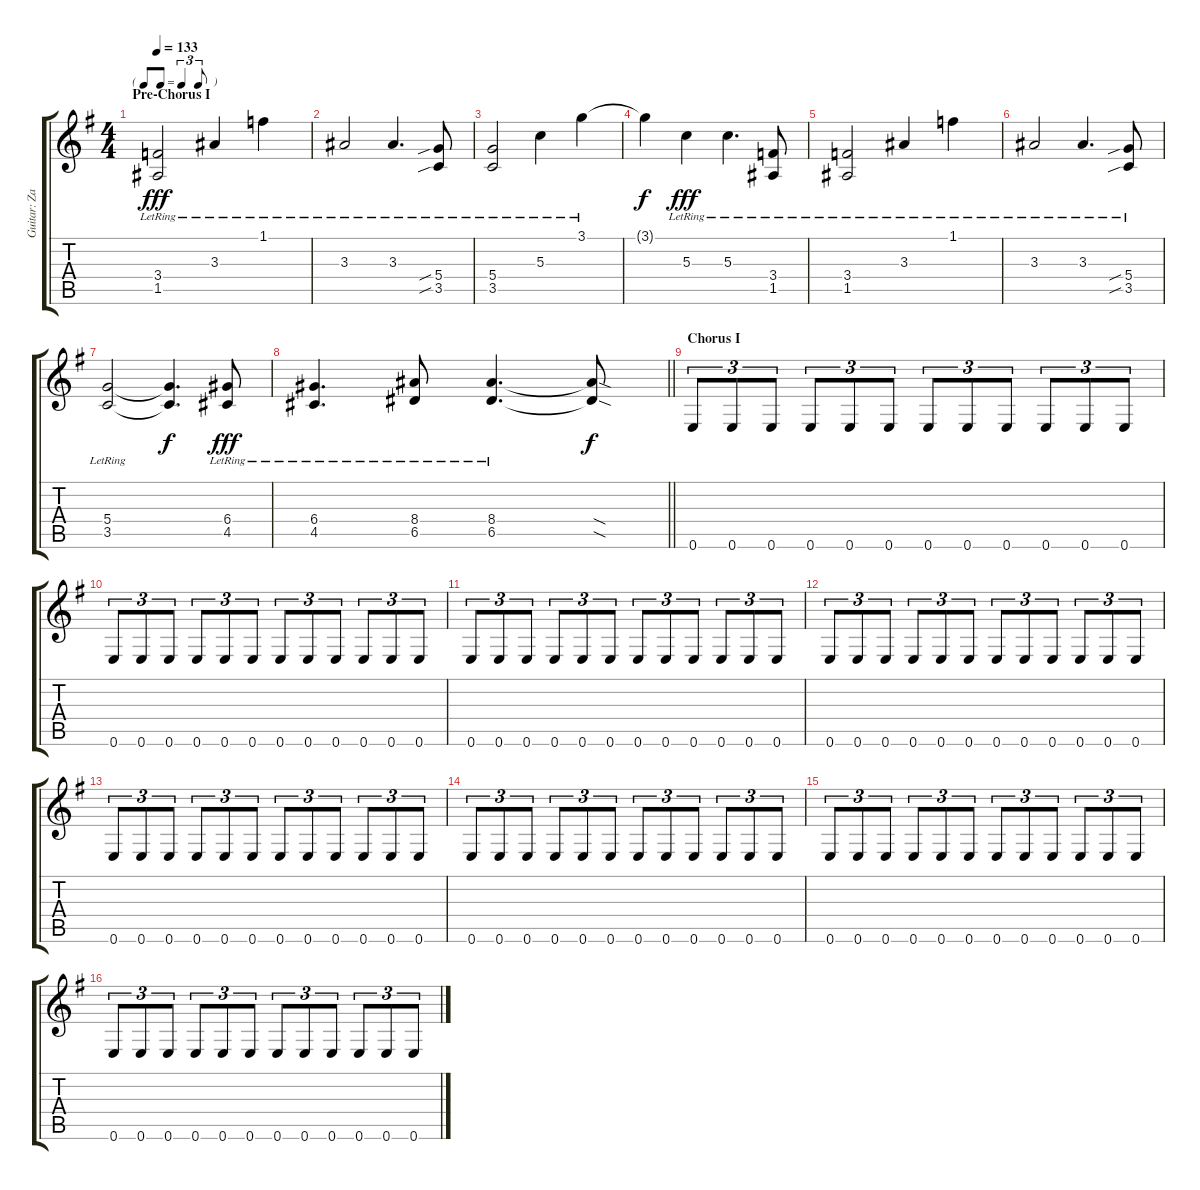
\track ("Guitar: Zakk" "Guitar: Za") {instrument electricguitarclean}
\staff {score tabs}
\tuning (E4 B3 G3 D3 A2 E2) {hide}
\ts (4 4)
\tf triplet8th
\section ("" "Pre-Chorus I")
\tempo 133
\clef g2
\ks g
(3.4{lr} 1.5{lr}).2{dy fff} 3.3{lr}.4 1.1{lr}.4 |
3.3{lr}.2 3.3{lr}.4{d} (5.4{sib lr} 3.5{sib lr}).8 |
(5.4{lr} 3.5{lr}).2 5.3{lr}.4 3.1{lr}.4 |
3.1{t}.4{dy f} 5.3{lr}.4{dy fff} 5.3{lr}.4{d} (3.4{lr} 1.5{lr}).8 |
(3.4{lr} 1.5{lr}).2 3.3{lr}.4 1.1{lr}.4 |
3.3{lr}.2 3.3{lr}.4{d} (5.4{sib lr} 3.5{sib lr}).8 |
(5.4{lr} 3.5{lr}).2 (5.4{t} 3.5{t}).4{d dy f} (6.4{lr} 4.5{lr}).8{dy fff} |
\barLineRight lightlight
(6.4{lr} 4.5{lr}).4{d} (8.4{lr} 6.5{lr}).8 (8.4{lr} 6.5{lr}).4{d} (8.4{sod t} 6.5{sod t}).8{dy f} |
\section ("" "Chorus I")
0.6.8{tu (3 2)} 0.6.8{tu (3 2)} 0.6.8{tu (3 2)} 0.6.8{tu (3 2)} 0.6.8{tu (3 2)} 0.6.8{tu (3 2)} 0.6.8{tu (3 2)} 0.6.8{tu (3 2)} 0.6.8{tu (3 2)} 0.6.8{tu (3 2)} 0.6.8{tu (3 2)} 0.6.8{tu (3 2)} |
0.6.8{tu (3 2)} 0.6.8{tu (3 2)} 0.6.8{tu (3 2)} 0.6.8{tu (3 2)} 0.6.8{tu (3 2)} 0.6.8{tu (3 2)} 0.6.8{tu (3 2)} 0.6.8{tu (3 2)} 0.6.8{tu (3 2)} 0.6.8{tu (3 2)} 0.6.8{tu (3 2)} 0.6.8{tu (3 2)} |
0.6.8{tu (3 2)} 0.6.8{tu (3 2)} 0.6.8{tu (3 2)} 0.6.8{tu (3 2)} 0.6.8{tu (3 2)} 0.6.8{tu (3 2)} 0.6.8{tu (3 2)} 0.6.8{tu (3 2)} 0.6.8{tu (3 2)} 0.6.8{tu (3 2)} 0.6.8{tu (3 2)} 0.6.8{tu (3 2)} |
0.6.8{tu (3 2)} 0.6.8{tu (3 2)} 0.6.8{tu (3 2)} 0.6.8{tu (3 2)} 0.6.8{tu (3 2)} 0.6.8{tu (3 2)} 0.6.8{tu (3 2)} 0.6.8{tu (3 2)} 0.6.8{tu (3 2)} 0.6.8{tu (3 2)} 0.6.8{tu (3 2)} 0.6.8{tu (3 2)} |
0.6.8{tu (3 2)} 0.6.8{tu (3 2)} 0.6.8{tu (3 2)} 0.6.8{tu (3 2)} 0.6.8{tu (3 2)} 0.6.8{tu (3 2)} 0.6.8{tu (3 2)} 0.6.8{tu (3 2)} 0.6.8{tu (3 2)} 0.6.8{tu (3 2)} 0.6.8{tu (3 2)} 0.6.8{tu (3 2)} |
0.6.8{tu (3 2)} 0.6.8{tu (3 2)} 0.6.8{tu (3 2)} 0.6.8{tu (3 2)} 0.6.8{tu (3 2)} 0.6.8{tu (3 2)} 0.6.8{tu (3 2)} 0.6.8{tu (3 2)} 0.6.8{tu (3 2)} 0.6.8{tu (3 2)} 0.6.8{tu (3 2)} 0.6.8{tu (3 2)} |
0.6.8{tu (3 2)} 0.6.8{tu (3 2)} 0.6.8{tu (3 2)} 0.6.8{tu (3 2)} 0.6.8{tu (3 2)} 0.6.8{tu (3 2)} 0.6.8{tu (3 2)} 0.6.8{tu (3 2)} 0.6.8{tu (3 2)} 0.6.8{tu (3 2)} 0.6.8{tu (3 2)} 0.6.8{tu (3 2)} |
0.6.8{tu (3 2)} 0.6.8{tu (3 2)} 0.6.8{tu (3 2)} 0.6.8{tu (3 2)} 0.6.8{tu (3 2)} 0.6.8{tu (3 2)} 0.6.8{tu (3 2)} 0.6.8{tu (3 2)} 0.6.8{tu (3 2)} 0.6.8{tu (3 2)} 0.6.8{tu (3 2)} 0.6.8{tu (3 2)}
